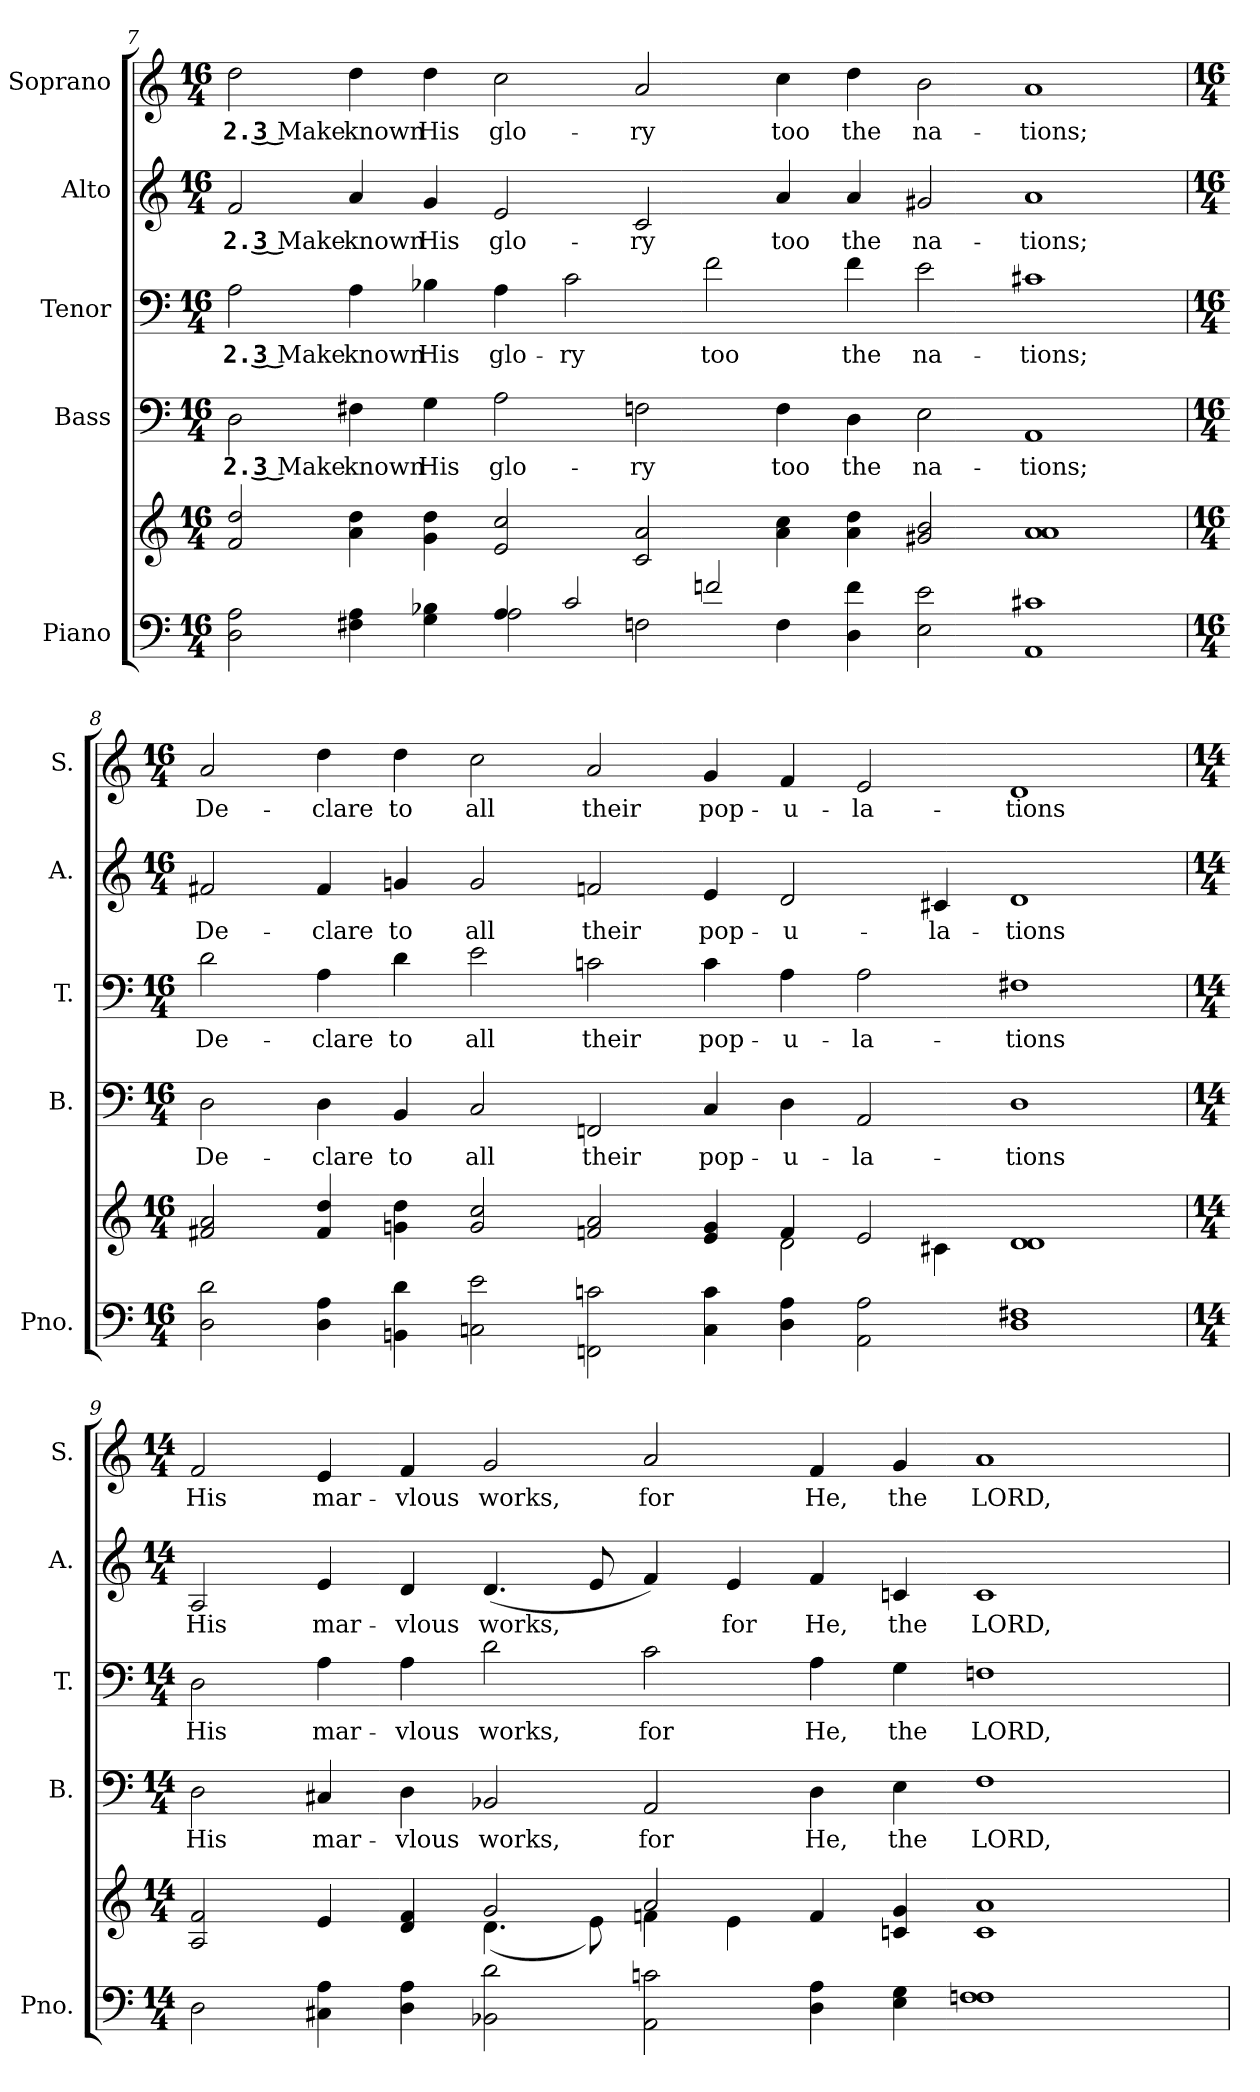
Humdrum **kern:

**kern	**kern	**kern	**text	**kern	**text	**kern	**text	**kern	**text
*part5	*part5	*part4	*part4	*part3	*part3	*part2	*part2	*part1	*part1
*staff6	*staff5	*staff4	*staff4	*staff3	*staff3	*staff2	*staff2	*staff1	*staff1
*I"Piano	*	*I"Bass	*	*I"Tenor	*	*I"Alto	*	*I"Soprano	*
*I'Pno.	*	*I'B.	*	*I'T.	*	*I'A.	*	*I'S.	*
!!LO:PB:g=z
*clefF4	*clefG2	*clefF4	*	*clefF4	*	*clefG2	*	*clefG2	*
*k[]	*k[]	*k[]	*	*k[]	*	*k[]	*	*k[]	*
*M16/4	*M16/4	*M16/4	*	*M16/4	*	*M16/4	*	*M16/4	*
=7	=7	=7	=7	=7	=7	=7	=7	=7	=7
*^	*	*	*	*	*	*	*	*	*
!	!	!	!	!LO:LY:b:color=#000000	!	!	!	!	!	!
!	!	!	!	!	!	!LO:LY:b:color=#000000	!	!	!	!
!	!	!	!	!	!	!	!	!LO:LY:b:color=#000000	!	!
!	!	!	!	!	!	!	!	!	!	!LO:LY:b:color=#000000
2Di\ 2Ai	1ryy	2fi/ 2ddi	2Di\	2. 3 Make	2Ai\	2. 3 Make	2fi/	2. 3 Make	2ddi\	2. 3 Make
!	!	!	!	!LO:LY:b:color=#000000	!	!	!	!	!	!
!	!	!	!	!	!	!LO:LY:b:color=#000000	!	!	!	!
!	!	!	!	!	!	!	!	!LO:LY:b:color=#000000	!	!
!	!	!	!	!	!	!	!	!	!	!LO:LY:b:color=#000000
4F#Xi\ 4Ai	.	4ai\ 4ddi	4F#Xi\	known	4Ai\	known	4ai/	known	4ddi\	known
!	!	!	!	!LO:LY:b:color=#000000	!	!	!	!	!	!
!	!	!	!	!	!	!LO:LY:b:color=#000000	!	!	!	!
!	!	!	!	!	!	!	!	!LO:LY:b:color=#000000	!	!
!	!	!	!	!	!	!	!	!	!	!LO:LY:b:color=#000000
4Gi\ 4B-Xi	.	4gi\ 4ddi	4Gi\	His	4B-Xi\	His	4gi/	His	4ddi\	His
!	!	!	!	!LO:LY:b:color=#000000	!	!	!	!	!	!
!	!	!	!	!	!	!LO:LY:b:color=#000000	!	!	!	!
!	!	!	!	!	!	!	!	!LO:LY:b:color=#000000	!	!
!	!	!	!	!	!	!	!	!	!	!LO:LY:b:color=#000000
4Ai/	2Ai\	2ei/ 2cci	2Ai\	glo-	4Ai\	glo-	2ei/	glo-	2cci\	glo-
!	!	!	!	!	!	!LO:LY:b:color=#000000	!	!	!	!
2ci/	.	.	.	.	2ci\	-ry	.	.	.	.
!	!	!	!	!LO:LY:b:color=#000000	!	!	!	!	!	!
!	!	!	!	!	!	!	!	!LO:LY:b:color=#000000	!	!
!	!	!	!	!	!	!	!	!	!	!LO:LY:b:color=#000000
.	2Fni\	2ci/ 2ai	2Fni\	-ry	.	.	2ci/	-ry	2ai/	-ry
!	!	!	!	!	!	!LO:LY:b:color=#000000	!	!	!	!
2fni/	.	.	.	.	2fi\	too	.	.	.	.
!	!	!	!	!LO:LY:b:color=#000000	!	!	!	!	!	!
!	!	!	!	!	!	!	!	!LO:LY:b:color=#000000	!	!
!	!	!	!	!	!	!	!	!	!	!LO:LY:b:color=#000000
.	4Fi\	4ai\ 4cci	4Fi\	too	.	.	4ai/	too	4cci\	too
!	!	!	!	!LO:LY:b:color=#000000	!	!	!	!	!	!
!	!	!	!	!	!	!LO:LY:b:color=#000000	!	!	!	!
!	!	!	!	!	!	!	!	!LO:LY:b:color=#000000	!	!
!	!	!	!	!	!	!	!	!	!	!LO:LY:b:color=#000000
4Di\ 4fi	4ryy	4ai\ 4ddi	4Di\	the	4fi\	the	4ai/	the	4ddi\	the
!	!	!	!	!LO:LY:b:color=#000000	!	!	!	!	!	!
!	!	!	!	!	!	!LO:LY:b:color=#000000	!	!	!	!
!	!	!	!	!	!	!	!	!LO:LY:b:color=#000000	!	!
!	!	!	!	!	!	!	!	!	!	!LO:LY:b:color=#000000
2Ei\ 2ei	2ryy	2g#Xi/ 2bi	2Ei\	na-	2ei\	na-	2g#Xi/	na-	2bi\	na-
!	!	!	!	!LO:LY:b:color=#000000	!	!	!	!	!	!
!	!	!	!	!	!	!LO:LY:b:color=#000000	!	!	!	!
!	!	!	!	!	!	!	!	!LO:LY:b:color=#000000	!	!
!	!	!	!	!	!	!	!	!	!	!LO:LY:b:color=#000000
1AAi 1c#Xi	1ryy	1ai 1ai	1AAi	-tions;	1c#Xi	-tions;	1ai	-tions;	1ai	-tions;
*v	*v	*	*	*	*	*	*	*	*	*
!!LO:PB:g=z
=8	=8	=8	=8	=8	=8	=8	=8	=8	=8
*M16/4	*M16/4	*M16/4	*	*M16/4	*	*M16/4	*	*M16/4	*
*	*^	*	*	*	*	*	*	*	*
*^	*	*	*	*	*	*	*	*	*	*
!	!	!	!	!	!LO:LY:b:color=#000000	!	!	!	!	!	!
*v	*v	*	*	*	*	*	*	*	*	*	*
*^	*	*	*	*	*	*	*	*	*	*
!	!	!	!	!	!	!	!LO:LY:b:color=#000000	!	!	!	!
*v	*v	*	*	*	*	*	*	*	*	*	*
*^	*	*	*	*	*	*	*	*	*	*
!	!	!	!	!	!	!	!	!	!LO:LY:b:color=#000000	!	!
*v	*v	*	*	*	*	*	*	*	*	*	*
*^	*	*	*	*	*	*	*	*	*	*
!	!	!	!	!	!	!	!	!	!	!	!LO:LY:b:color=#000000
*v	*v	*	*	*	*	*	*	*	*	*	*
2Di\ 2di	2f#Xi/ 2ai	1ryy	2Di\	De-	2di\	De-	2f#Xi/	De-	2ai/	De-
!	!	!	!	!LO:LY:b:color=#000000	!	!	!	!	!	!
!	!	!	!	!	!	!LO:LY:b:color=#000000	!	!	!	!
!	!	!	!	!	!	!	!	!LO:LY:b:color=#000000	!	!
!	!	!	!	!	!	!	!	!	!	!LO:LY:b:color=#000000
4Di\ 4Ai	4f#i/ 4ddi	.	4Di\	-clare	4Ai\	-clare	4f#i/	-clare	4ddi\	-clare
!	!	!	!	!LO:LY:b:color=#000000	!	!	!	!	!	!
!	!	!	!	!	!	!LO:LY:b:color=#000000	!	!	!	!
!	!	!	!	!	!	!	!	!LO:LY:b:color=#000000	!	!
!	!	!	!	!	!	!	!	!	!	!LO:LY:b:color=#000000
4BBni\ 4di	4gni\ 4ddi	.	4BBi/	to	4di\	to	4gni/	to	4ddi\	to
!	!	!	!	!LO:LY:b:color=#000000	!	!	!	!	!	!
!	!	!	!	!	!	!LO:LY:b:color=#000000	!	!	!	!
!	!	!	!	!	!	!	!	!LO:LY:b:color=#000000	!	!
!	!	!	!	!	!	!	!	!	!	!LO:LY:b:color=#000000
2Cni\ 2ei	2gi/ 2cci	1ryy	2Ci/	all	2ei\	all	2gi/	all	2cci\	all
!	!	!	!	!LO:LY:b:color=#000000	!	!	!	!	!	!
!	!	!	!	!	!	!LO:LY:b:color=#000000	!	!	!	!
!	!	!	!	!	!	!	!	!LO:LY:b:color=#000000	!	!
!	!	!	!	!	!	!	!	!	!	!LO:LY:b:color=#000000
2FFni\ 2cni	2fni/ 2ai	.	2FFni/	their	2cni\	their	2fni/	their	2ai/	their
!	!	!	!	!LO:LY:b:color=#000000	!	!	!	!	!	!
!	!	!	!	!	!	!LO:LY:b:color=#000000	!	!	!	!
!	!	!	!	!	!	!	!	!LO:LY:b:color=#000000	!	!
!	!	!	!	!	!	!	!	!	!	!LO:LY:b:color=#000000
4Ci\ 4ci	4ei/ 4gi	4ryy	4Ci/	pop-	4ci\	pop-	4ei/	pop-	4gi/	pop-
!	!	!	!	!LO:LY:b:color=#000000	!	!	!	!	!	!
!	!	!	!	!	!	!LO:LY:b:color=#000000	!	!	!	!
!	!	!	!	!	!	!	!	!LO:LY:b:color=#000000	!	!
!	!	!	!	!	!	!	!	!	!	!LO:LY:b:color=#000000
4Di\ 4Ai	4fi/	2di\	4Di\	-u-	4Ai\	-u-	2di/	-u-	4fi/	-u-
!	!	!	!	!LO:LY:b:color=#000000	!	!	!	!	!	!
!	!	!	!	!	!	!LO:LY:b:color=#000000	!	!	!	!
!	!	!	!	!	!	!	!	!	!	!LO:LY:b:color=#000000
2AAi\ 2Ai	2ei/	.	2AAi/	-la-	2Ai\	-la-	.	.	2ei/	-la-
!	!	!	!	!	!	!	!	!LO:LY:b:color=#000000	!	!
.	.	4c#Xi\	.	.	.	.	4c#Xi/	-la-	.	.
!	!	!	!	!LO:LY:b:color=#000000	!	!	!	!	!	!
!	!	!	!	!	!	!LO:LY:b:color=#000000	!	!	!	!
!	!	!	!	!	!	!	!	!LO:LY:b:color=#000000	!	!
!	!	!	!	!	!	!	!	!	!	!LO:LY:b:color=#000000
1Di 1F#Xi	1di 1di	1ryy	1Di	-tions	1F#Xi	-tions	1di	-tions	1di	-tions
!!LO:LB:g=z
=9	=9	=9	=9	=9	=9	=9	=9	=9	=9	=9
*M14/4	*M14/4	*	*M14/4	*	*M14/4	*	*M14/4	*	*M14/4	*
!	!	!	!	!LO:LY:b:color=#000000	!	!	!	!	!	!
!	!	!	!	!	!	!LO:LY:b:color=#000000	!	!	!	!
!	!	!	!	!	!	!	!	!LO:LY:b:color=#000000	!	!
!	!	!	!	!	!	!	!	!	!	!LO:LY:b:color=#000000
2Di\	2Ai/ 2fi	1ryy	2Di\	His	2Di\	His	2Ai/	His	2fi/	His
!	!	!	!	!LO:LY:b:color=#000000	!	!	!	!	!	!
!	!	!	!	!	!	!LO:LY:b:color=#000000	!	!	!	!
!	!	!	!	!	!	!	!	!LO:LY:b:color=#000000	!	!
!	!	!	!	!	!	!	!	!	!	!LO:LY:b:color=#000000
4C#Xi\ 4Ai	4ei/	.	4C#Xi/	mar-	4Ai\	mar-	4ei/	mar-	4ei/	mar-
!	!	!	!	!LO:LY:b:color=#000000	!	!	!	!	!	!
!	!	!	!	!	!	!LO:LY:b:color=#000000	!	!	!	!
!	!	!	!	!	!	!	!	!LO:LY:b:color=#000000	!	!
!	!	!	!	!	!	!	!	!	!	!LO:LY:b:color=#000000
4Di\ 4Ai	4di/ 4fi	.	4Di\	-vlous	4Ai\	-vlous	4di/	-vlous	4fi/	-vlous
!	!	!	!	!LO:LY:b:color=#000000	!	!	!	!	!	!
!	!	!	!	!	!	!LO:LY:b:color=#000000	!	!	!	!
!	!	!	!	!	!	!	!	!LO:LY:b:color=#000000	!	!
!	!	!	!	!	!	!	!	!	!	!LO:LY:b:color=#000000
2BB-Xi\ 2di	2gi/	(4.di\	2BB-Xi/	works,	2di\	works,	(4.di/	works,	2gi/	works,
.	.	8ei\)	.	.	.	.	8ei/	.	.	.
!	!	!	!	!LO:LY:b:color=#000000	!	!	!	!	!	!
!	!	!	!	!	!	!LO:LY:b:color=#000000	!	!	!	!
!	!	!	!	!	!	!	!	!	!	!LO:LY:b:color=#000000
2AAi\ 2cni	2ai/	4fni\	2AAi/	for	2ci\	for	4fi/)	.	2ai/	for
!	!	!	!	!	!	!	!	!LO:LY:b:color=#000000	!	!
.	.	4ei\	.	.	.	.	4ei/	for	.	.
!	!	!	!	!LO:LY:b:color=#000000	!	!	!	!	!	!
!	!	!	!	!	!	!LO:LY:b:color=#000000	!	!	!	!
!	!	!	!	!	!	!	!	!LO:LY:b:color=#000000	!	!
!	!	!	!	!	!	!	!	!	!	!LO:LY:b:color=#000000
4Di\ 4Ai	4fi/	1ryy	4Di\	He,	4Ai\	He,	4fi/	He,	4fi/	He,
!	!	!	!	!LO:LY:b:color=#000000	!	!	!	!	!	!
!	!	!	!	!	!	!LO:LY:b:color=#000000	!	!	!	!
!	!	!	!	!	!	!	!	!LO:LY:b:color=#000000	!	!
!	!	!	!	!	!	!	!	!	!	!LO:LY:b:color=#000000
4Ei\ 4Gi	4cni/ 4gi	.	4Ei\	the	4Gi\	the	4cni/	the	4gi/	the
!	!	!	!	!LO:LY:b:color=#000000	!	!	!	!	!	!
!	!	!	!	!	!	!LO:LY:b:color=#000000	!	!	!	!
!	!	!	!	!	!	!	!	!LO:LY:b:color=#000000	!	!
!	!	!	!	!	!	!	!	!	!	!LO:LY:b:color=#000000
1Fni 1Fi	1ci 1ai	.	1Fi	LORD,	1Fni	LORD,	1ci	LORD,	1ai	LORD,
.	.	2ryy	.	.	.	.	.	.	.	.
*	*v	*v	*	*	*	*	*	*	*	*
=	=	=	=	=	=	=	=	=	=
*-	*-	*-	*-	*-	*-	*-	*-	*-	*-
